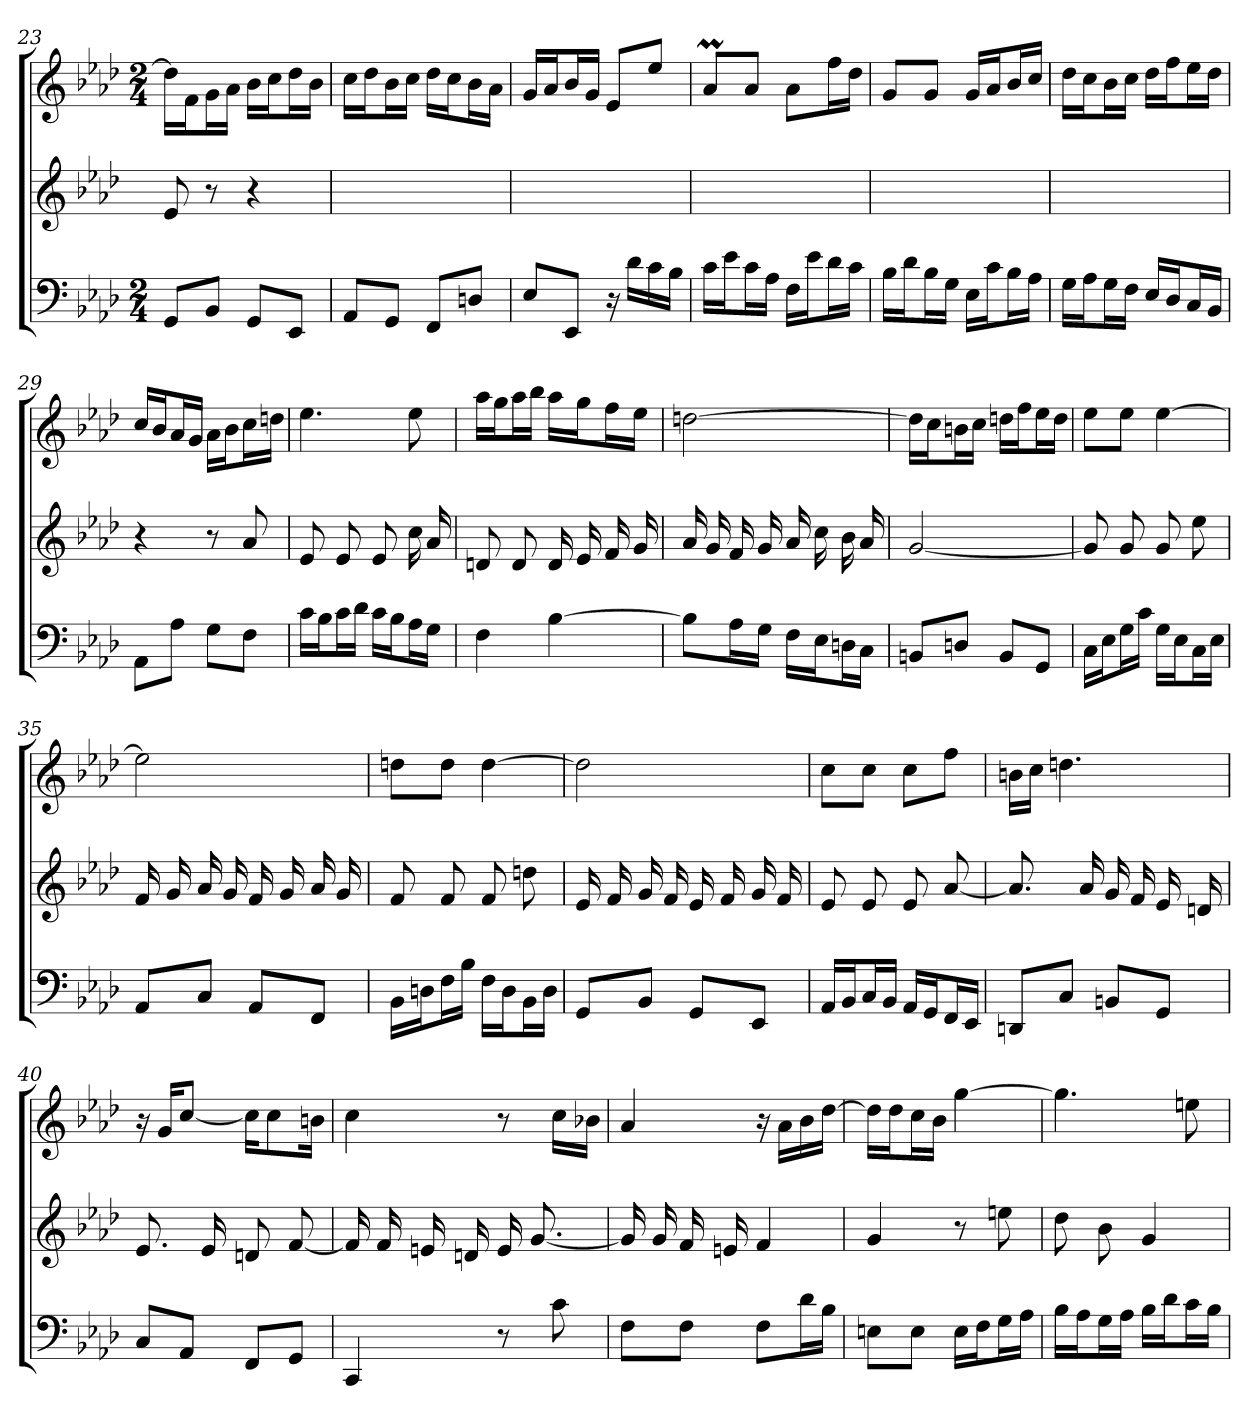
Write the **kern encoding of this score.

**kern	**kern	**kern
*part3	*part2	*part1
*staff3	*staff2	*staff1
*clefF4	*clefG2	*clefG2
*k[b-e-a-d-]	*k[b-e-a-d-]	*k[b-e-a-d-]
*f:	*	*f:
*M2/4	*	*M2/4
=23	=23	=23
8GG/L	8e-	16dd-\LL]
.	.	16f\J
8BB-/J	8r	16g\L
.	.	16a-\JJ
8GG/L	4r	16b-\LL
.	.	16cc\J
8EE-/J	.	16dd-\L
.	.	16b-\JJ
=24	=24	=24
8AA-/L	2r	16cc\LL
.	.	16dd-\J
8GG/J	.	16b-\L
.	.	16cc\JJ
8FF/L	.	16dd-\LL
.	.	16cc\J
8Dn/J	.	16b-\L
.	.	16a-\JJ
=25	=25	=25
8E-/L	2ryy	16g/LL
.	.	16a-/J
8EE-/J	.	16b-/L
.	.	16g/JJ
16r	.	8e-/L
16d-\LL	.	.
16c\	.	8ee-/J
16B-\JJ	.	.
=26	=26	=26
16c\LL	2ryy	8a-M/L
16e-\J	.	.
16c\L	.	8a-/J
16A-\JJ	.	.
16F\LL	.	8a-\L
16e-\J	.	.
16d-\L	.	16ff\L
16c\JJ	.	16dd-\JJ
=27	=27	=27
16B-\LL	2ryy	8g/L
16d-\J	.	.
16B-\L	.	8g/J
16G\JJ	.	.
16E-\LL	.	16g/LL
16c\J	.	16a-/J
16B-\L	.	16b-/L
16A-\JJ	.	16cc/JJ
=28	=28	=28
16G\LL	2ryy	16dd-\LL
16A-\J	.	16cc\J
16G\L	.	16b-\L
16F\JJ	.	16cc\JJ
16E-/LL	.	16dd-\LL
16D-/J	.	16ff\J
16C/L	.	16ee-\L
16BB-/JJ	.	16dd-\JJ
=29	=29	=29
8AA-\L	4r	16cc/LL
.	.	16b-/J
8A-\J	.	16a-/L
.	.	16g/JJ
8G\L	8r	16a-\LL
.	.	16b-\J
8F\J	8a-	16cc\L
.	.	16ddn\JJ
=30	=30	=30
16c\LL	8e-	4.ee-
16B-\J	.	.
16c\L	8e-	.
16d-\JJ	.	.
16c\LL	8e-	.
16B-\J	.	.
16A-\L	16cc	8ee-
16G\JJ	16a-	.
=31	=31	=31
4F	8dn	16aa-\LL
.	.	16gg\J
.	8d	16aa-\L
.	.	16bb-\JJ
[4B-	16d	16aa-\LL
.	16e-	16gg\J
.	16f	16ff\L
.	16g	16ee-\JJ
=32	=32	=32
8B-\L]	16a-	[2ddn
.	16g	.
16A-\L	16f	.
16G\JJ	16g	.
16F\LL	16a-	.
16E-\J	16cc	.
16Dn\L	16b-	.
16C\JJ	16a-	.
=33	=33	=33
8BBn/L	[2g	16dd\LL]
.	.	16cc\J
8Dn/J	.	16bn\L
.	.	16cc\JJ
8BB/L	.	16ddn\LL
.	.	16ff\J
8GG/J	.	16ee-\L
.	.	16dd\JJ
=34	=34	=34
16C\LL	8g]	8ee-\L
16E-\J	.	.
16G\L	8g	8ee-\J
16c\JJ	.	.
16G\LL	8g	[4ee-
16E-\J	.	.
16C\L	8ee-	.
16E-\JJ	.	.
=35	=35	=35
8AA-/L	16f	2ee-]
.	16g	.
8C/J	16a-	.
.	16g	.
8AA-/L	16f	.
.	16g	.
8FF/J	16a-	.
.	16g	.
=36	=36	=36
16BB-\LL	8f	8ddn\L
16Dn\J	.	.
16F\L	8f	8dd\J
16B-\JJ	.	.
16F\LL	8f	[4dd
16D\J	.	.
16BB-\L	8ddn	.
16D\JJ	.	.
=37	=37	=37
8GG/L	16e-	2dd]
.	16f	.
8BB-/J	16g	.
.	16f	.
8GG/L	16e-	.
.	16f	.
8EE-/J	16g	.
.	16f	.
=38	=38	=38
16AA-/LL	8e-	8cc\L
16BB-/J	.	.
16C/L	8e-	8cc\J
16BB-/JJ	.	.
16AA-/LL	8e-	8cc\L
16GG/J	.	.
16FF/L	[8a-	8ff\J
16EE-/JJ	.	.
=39	=39	=39
8DDn/L	8.a-]	16bn\LL
.	.	16cc\JJ
8C/J	.	4.ddn
.	16a-	.
8BBn/L	16g	.
.	16f	.
8GG/J	16e-	.
.	16dn	.
=40	=40	=40
8C/L	8.e-	16r
.	.	16g/KL
8AA-/J	.	[8cc/J
.	16e-	.
8FF/L	8dn	16cc\KL]
.	.	8cc\
8GG/J	[8f	.
.	.	16bn\Jk
=41	=41	=41
4CC	16f]	4cc
.	16f	.
.	16en	.
.	16dn	.
8r	16e	8r
.	[8.g	.
8c	.	16cc\LL
.	.	16b-X\JJ
=42	=42	=42
8F\L	16g]	4a-
.	16g	.
8F\J	16f	.
.	16en	.
8F\L	4f	16r
.	.	16a-\LL
16d-\L	.	16b-\
16B-\JJ	.	[16dd-\JJ
=43	=43	=43
8En\L	4g	16dd-\LL]
.	.	16dd-\J
8E\J	.	16cc\L
.	.	16b-\JJ
16E\LL	8r	[4gg
16F\J	.	.
16G\L	8een	.
16A-\JJ	.	.
=44	=44	=44
16B-\LL	8dd-	4.gg]
16A-\J	.	.
16G\L	8b-	.
16A-\JJ	.	.
16B-\LL	4g	.
16d-\J	.	.
16c\L	.	8een
16B-\JJ	.	.
=	=	=
*-	*-	*-
